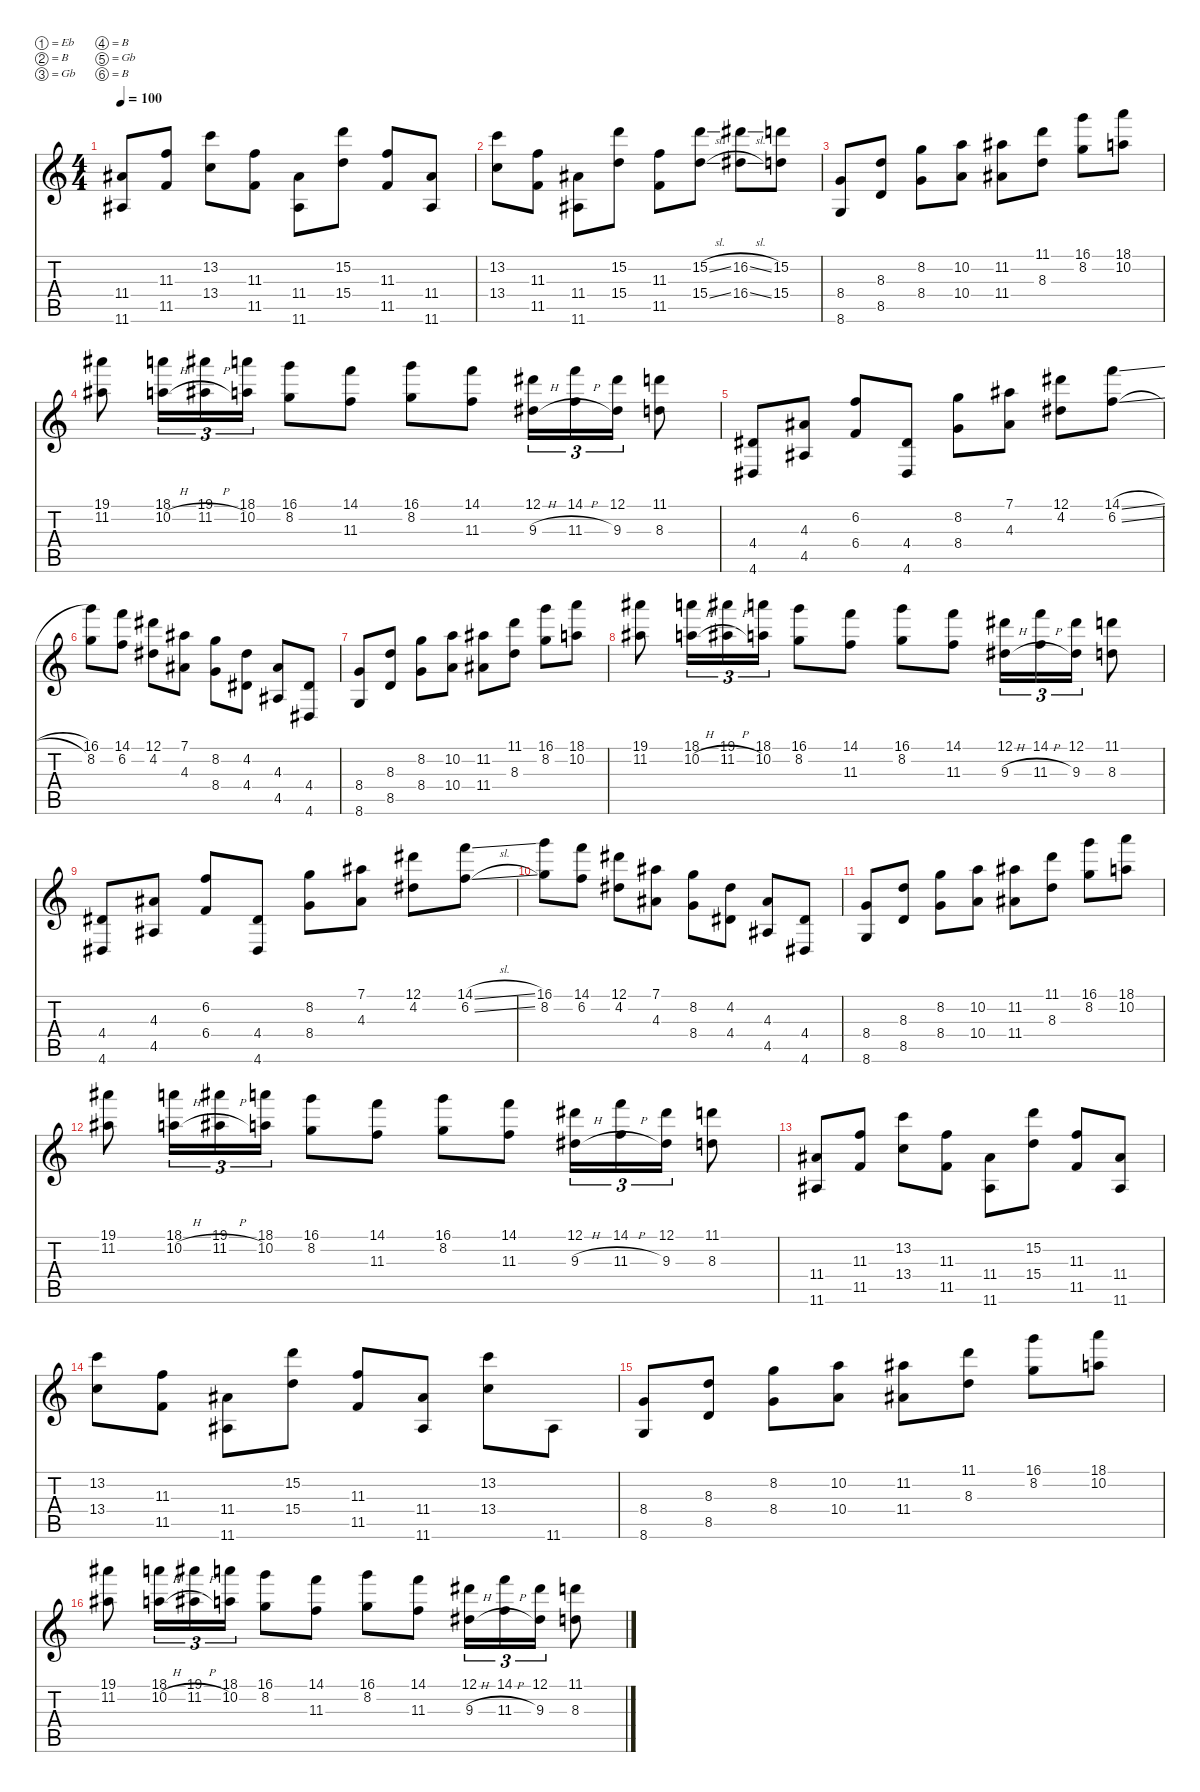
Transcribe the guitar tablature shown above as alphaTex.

\defaultSystemsLayout 4
\hideDynamics
\bracketExtendMode nobrackets
\singleTrackTrackNamePolicy hidden
\multiTrackTrackNamePolicy hidden
\firstSystemTrackNameMode fullname
\otherSystemsTrackNameOrientation horizontal
\track ("Guitar 2-B" "dist.guit.") {mute instrument distortionguitar}
\staff {score tabs}
\tuning (Eb4 B3 Gb3 B2 Gb2 B1)
\ts (4 4)
\tempo 100
\clef g2
\ks c
(11.4{acc #} 11.6{acc #}).8{dy mf beam Up} (11.3 11.5).8{beam Up} (13.2 13.4).8{beam Down} (11.3 11.5).8{beam Down} (11.4{acc #} 11.6{acc #}).8{beam Down} (15.2 15.4).8{beam Down} (11.3 11.5).8{beam Up} (11.4{acc #} 11.6{acc #}).8{beam Up} |
(13.2 13.4).8{beam Down} (11.3 11.5).8{beam Down} (11.4{acc #} 11.6{acc #}).8{beam Down} (15.2 15.4).8{beam Down} (11.3 11.5).8{beam Down} (15.2{sl} 15.4{sl}).8{beam Down} (16.2{sl acc #} 16.4{sl acc #}).8{beam Down} (15.2 15.4).8{beam Down} |
(8.4 8.6).8{beam Up} (8.3 8.5).8{beam Up} (8.2 8.4).8{beam Down} (10.2 10.4).8{beam Down} (11.2{acc #} 11.4{acc #}).8{beam Down} (11.1 8.3).8{beam Down} (16.1 8.2).8{beam Down} (18.1 10.2).8{beam Down} |
(19.1{acc #} 11.2{acc #}).8{beam Down} (18.1 10.2{h}).16{tu (3 2) beam Down} (19.1{acc #} 11.2{h acc #}).16{tu (3 2) beam Down} (18.1 10.2).16{tu (3 2) beam Down} (16.1 8.2).8{beam Down} (14.1 11.3).8{beam Down} (16.1 8.2).8{beam Down} (14.1 11.3).8{beam Down} (12.1{acc #} 9.3{h acc #}).16{tu (3 2) beam Down} (14.1 11.3{h}).16{tu (3 2) beam Down} (12.1{acc #} 9.3{acc #}).16{tu (3 2) beam Down} (11.1 8.3).8{beam Down} |
(4.4{acc #} 4.6{acc #}).8{beam Up} (4.3{acc #} 4.5{acc #}).8{beam Up} (6.2 6.4).8{beam Up} (4.4{acc #} 4.6{acc #}).8{beam Up} (8.2 8.4).8{beam Down} (7.1{acc #} 4.3{acc #}).8{beam Down} (12.1{acc #} 4.2{acc #}).8{beam Down} (14.1{sl} 6.2{sl}).8{beam Down} |
(16.1 8.2).8{beam Down} (14.1 6.2).8{beam Down} (12.1{acc #} 4.2{acc #}).8{beam Down} (7.1{acc #} 4.3{acc #}).8{beam Down} (8.2 8.4).8{beam Down} (4.2{acc #} 4.4{acc #}).8{beam Down} (4.3{acc #} 4.5{acc #}).8{beam Up} (4.4{acc #} 4.6{acc #}).8{beam Up} |
(8.4 8.6).8{beam Up} (8.3 8.5).8{beam Up} (8.2 8.4).8{beam Down} (10.2 10.4).8{beam Down} (11.2{acc #} 11.4{acc #}).8{beam Down} (11.1 8.3).8{beam Down} (16.1 8.2).8{beam Down} (18.1 10.2).8{beam Down} |
(19.1{acc #} 11.2{acc #}).8{beam Down} (18.1 10.2{h}).16{tu (3 2) beam Down} (19.1{acc #} 11.2{h acc #}).16{tu (3 2) beam Down} (18.1 10.2).16{tu (3 2) beam Down} (16.1 8.2).8{beam Down} (14.1 11.3).8{beam Down} (16.1 8.2).8{beam Down} (14.1 11.3).8{beam Down} (12.1{acc #} 9.3{h acc #}).16{tu (3 2) beam Down} (14.1 11.3{h}).16{tu (3 2) beam Down} (12.1{acc #} 9.3{acc #}).16{tu (3 2) beam Down} (11.1 8.3).8{beam Down} |
(4.4{acc #} 4.6{acc #}).8{beam Up} (4.3{acc #} 4.5{acc #}).8{beam Up} (6.2 6.4).8{beam Up} (4.4{acc #} 4.6{acc #}).8{beam Up} (8.2 8.4).8{beam Down} (7.1{acc #} 4.3{acc #}).8{beam Down} (12.1{acc #} 4.2{acc #}).8{beam Down} (14.1{sl} 6.2{sl}).8{beam Down} |
(16.1 8.2).8{beam Down} (14.1 6.2).8{beam Down} (12.1{acc #} 4.2{acc #}).8{beam Down} (7.1{acc #} 4.3{acc #}).8{beam Down} (8.2 8.4).8{beam Down} (4.2{acc #} 4.4{acc #}).8{beam Down} (4.3{acc #} 4.5{acc #}).8{beam Up} (4.4{acc #} 4.6{acc #}).8{beam Up} |
(8.4 8.6).8{beam Up} (8.3 8.5).8{beam Up} (8.2 8.4).8{beam Down} (10.2 10.4).8{beam Down} (11.2{acc #} 11.4{acc #}).8{beam Down} (11.1 8.3).8{beam Down} (16.1 8.2).8{beam Down} (18.1 10.2).8{beam Down} |
(19.1{acc #} 11.2{acc #}).8{beam Down} (18.1 10.2{h}).16{tu (3 2) beam Down} (19.1{acc #} 11.2{h acc #}).16{tu (3 2) beam Down} (18.1 10.2).16{tu (3 2) beam Down} (16.1 8.2).8{beam Down} (14.1 11.3).8{beam Down} (16.1 8.2).8{beam Down} (14.1 11.3).8{beam Down} (12.1{acc #} 9.3{h acc #}).16{tu (3 2) beam Down} (14.1 11.3{h}).16{tu (3 2) beam Down} (12.1{acc #} 9.3{acc #}).16{tu (3 2) beam Down} (11.1 8.3).8{beam Down} |
(11.4{acc #} 11.6{acc #}).8{beam Up} (11.3 11.5).8{beam Up} (13.2 13.4).8{beam Down} (11.3 11.5).8{beam Down} (11.4{acc #} 11.6{acc #}).8{beam Down} (15.2 15.4).8{beam Down} (11.3 11.5).8{beam Up} (11.4{acc #} 11.6{acc #}).8{beam Up} |
(13.2 13.4).8{beam Down} (11.3 11.5).8{beam Down} (11.4{acc #} 11.6{acc #}).8{beam Down} (15.2 15.4).8{beam Down} (11.3 11.5).8{beam Up} (11.4{acc #} 11.6{acc #}).8{beam Up} (13.2 13.4).8{beam Down} 11.6{acc #}.8{beam Down} |
(8.4 8.6).8{beam Up} (8.3 8.5).8{beam Up} (8.2 8.4).8{beam Down} (10.2 10.4).8{beam Down} (11.2{acc #} 11.4{acc #}).8{beam Down} (11.1 8.3).8{beam Down} (16.1 8.2).8{beam Down} (18.1 10.2).8{beam Down} |
(19.1{acc #} 11.2{acc #}).8{beam Down} (18.1 10.2{h}).16{tu (3 2) beam Down} (19.1{acc #} 11.2{h acc #}).16{tu (3 2) beam Down} (18.1 10.2).16{tu (3 2) beam Down} (16.1 8.2).8{beam Down} (14.1 11.3).8{beam Down} (16.1 8.2).8{beam Down} (14.1 11.3).8{beam Down} (12.1{acc #} 9.3{h acc #}).16{tu (3 2) beam Down} (14.1 11.3{h}).16{tu (3 2) beam Down} (12.1{acc #} 9.3{acc #}).16{tu (3 2) beam Down} (11.1 8.3).8{beam Down}
